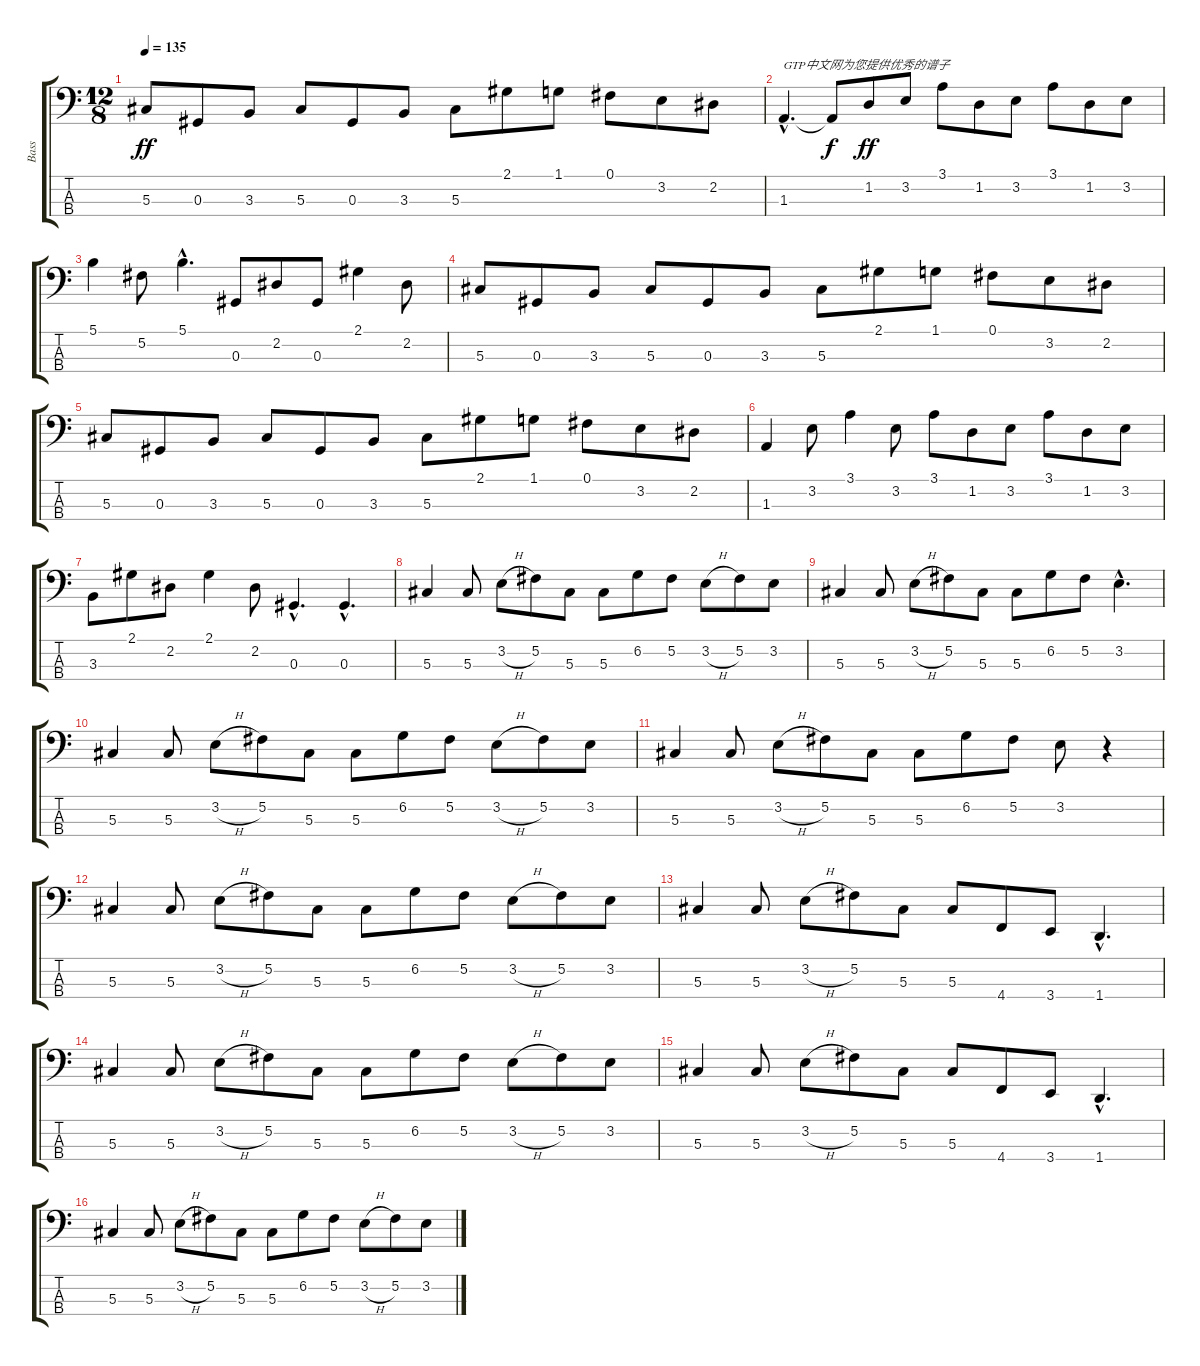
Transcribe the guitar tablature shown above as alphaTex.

\track ("Bass" "Bass") {instrument electricbasspick}
\staff {score tabs}
\tuning (Gb2 Db2 Ab1 Db1) {hide}
\ts (12 8)
\tempo 135
\clef f4
\ks c
5.3.8{dy ff} 0.3.8 3.3.8 5.3.8 0.3.8 3.3.8 5.3.8 2.1.8 1.1.8 0.1.8 3.2.8 2.2.8 |
1.3{hac}.4{d txt "GTP中文网为您提供优秀的谱子"} 1.3{t}.8{dy f} 1.2.8{dy ff} 3.2.8 3.1.8 1.2.8 3.2.8 3.1.8 1.2.8 3.2.8 |
5.1.4 5.2.8 5.1{hac}.4{d} 0.3.8 2.2.8 0.3.8 2.1.4 2.2.8 |
5.3.8 0.3.8 3.3.8 5.3.8 0.3.8 3.3.8 5.3.8 2.1.8 1.1.8 0.1.8 3.2.8 2.2.8 |
5.3.8 0.3.8 3.3.8 5.3.8 0.3.8 3.3.8 5.3.8 2.1.8 1.1.8 0.1.8 3.2.8 2.2.8 |
1.3.4 3.2.8 3.1.4 3.2.8 3.1.8 1.2.8 3.2.8 3.1.8 1.2.8 3.2.8 |
3.3.8 2.1.8 2.2.8 2.1.4 2.2.8 0.3{hac}.4{d} 0.3{hac}.4{d} |
5.3.4 5.3.8 3.2{h}.8 5.2.8 5.3.8 5.3.8 6.2.8 5.2.8 3.2{h}.8 5.2.8 3.2.8 |
5.3.4 5.3.8 3.2{h}.8 5.2.8 5.3.8 5.3.8 6.2.8 5.2.8 3.2{hac}.4{d} |
5.3.4 5.3.8 3.2{h}.8 5.2.8 5.3.8 5.3.8 6.2.8 5.2.8 3.2{h}.8 5.2.8 3.2.8 |
5.3.4 5.3.8 3.2{h}.8 5.2.8 5.3.8 5.3.8 6.2.8 5.2.8 3.2.8 r.4 |
5.3.4 5.3.8 3.2{h}.8 5.2.8 5.3.8 5.3.8 6.2.8 5.2.8 3.2{h}.8 5.2.8 3.2.8 |
5.3.4 5.3.8 3.2{h}.8 5.2.8 5.3.8 5.3.8 4.4.8 3.4.8 1.4{hac}.4{d} |
5.3.4 5.3.8 3.2{h}.8 5.2.8 5.3.8 5.3.8 6.2.8 5.2.8 3.2{h}.8 5.2.8 3.2.8 |
5.3.4 5.3.8 3.2{h}.8 5.2.8 5.3.8 5.3.8 4.4.8 3.4.8 1.4{hac}.4{d} |
5.3.4 5.3.8 3.2{h}.8 5.2.8 5.3.8 5.3.8 6.2.8 5.2.8 3.2{h}.8 5.2.8 3.2.8
